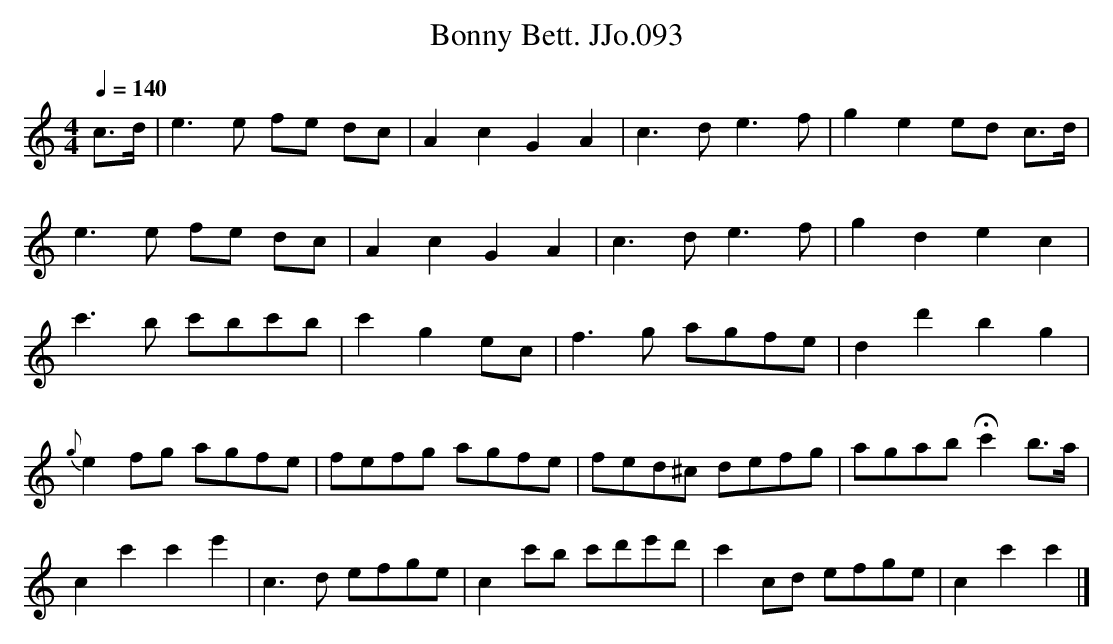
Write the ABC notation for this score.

X:1
T:Bonny Bett. JJo.093
M:4/4
L:1/8
Q:1/4=140
K:C
c>d|e3e fe dc|A2c2G2A2|c3d e3f|g2e2ed c>d|
e3e fe dc|A2c2G2A2|c3d e3f|g2d2e2c2|
c'3b c'bc'b|c'2g2ec|f3g agfe|d2d'2b2g2|
{g}e2fg agfe|fefg agfe|fed^c defg|agab Hc'2 b>a|
c2c'2c'2e'2|c3d efge|c2 c'b c'd'e'd'|c'2cd efge|c2c'2c'2|]
